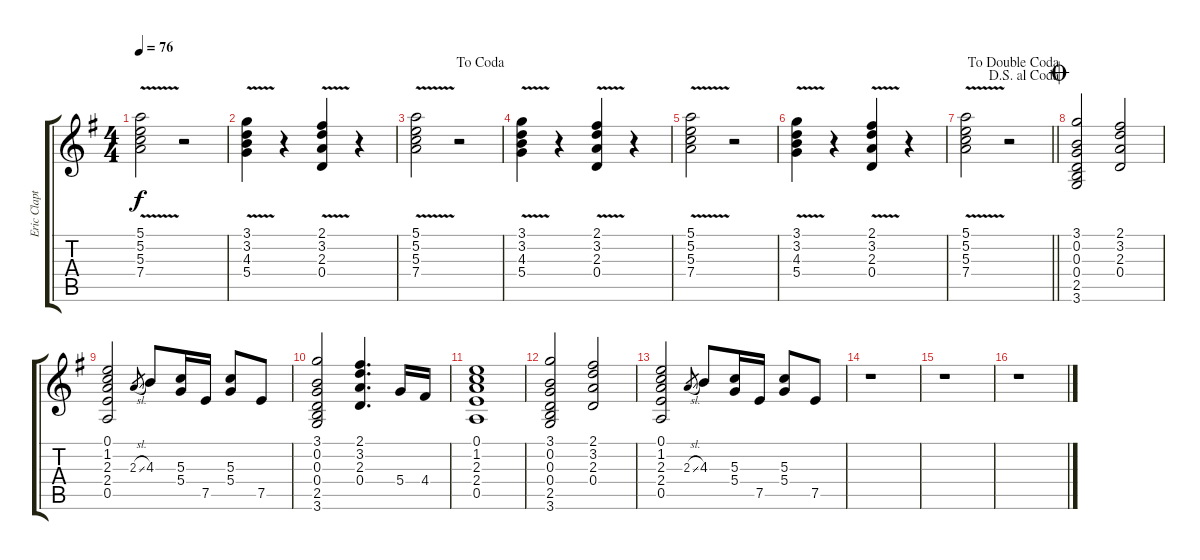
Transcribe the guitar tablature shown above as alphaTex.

\track ("Eric Clapton (Clean Gtr.)" "Eric Clapt") {instrument electricguitarclean}
\staff {score tabs}
\tuning (E4 B3 G3 D3 A2 E2) {hide}
\ts (4 4)
\tempo 76
\clef g2
\ks g
(5.1{v} 5.2{v} 5.3{v} 7.4{v}).2{dy f} r.2 |
(3.1{v} 3.2{v} 4.3{v} 5.4{v}).4 r.4 (2.1{v} 3.2{v} 2.3{v} 0.4{v}).4 r.4 |
\jump dacoda
(5.1{v} 5.2{v} 5.3{v} 7.4{v}).2 r.2 |
(3.1{v} 3.2{v} 4.3{v} 5.4{v}).4 r.4 (2.1{v} 3.2{v} 2.3{v} 0.4{v}).4 r.4 |
(5.1{v} 5.2{v} 5.3{v} 7.4{v}).2 r.2 |
(3.1{v} 3.2{v} 4.3{v} 5.4{v}).4 r.4 (2.1{v} 3.2{v} 2.3{v} 0.4{v}).4 r.4 |
\jump dalsegnoalcoda
\jump dadoublecoda
\barLineRight lightlight
(5.1{v} 5.2{v} 5.3{v} 7.4{v}).2 r.2 |
\jump coda
(3.1 0.2 0.3 0.4 2.5 3.6).2 (2.1 3.2 2.3 0.4).2 |
(0.1 1.2 2.3 2.4 0.5).2 2.3{sl}.8{gr} 4.3.8 (5.3 5.4).16 7.5.16 (5.3 5.4).8 7.5.8 |
(3.1 0.2 0.3 0.4 2.5 3.6).2 (2.1 3.2 2.3 0.4).4{d} 5.4.16 4.4.16 |
(0.1 1.2 2.3 2.4 0.5).1 |
(3.1 0.2 0.3 0.4 2.5 3.6).2 (2.1 3.2 2.3 0.4).2 |
(0.1 1.2 2.3 2.4 0.5).2 2.3{sl}.8{gr} 4.3.8 (5.3 5.4).16 7.5.16 (5.3 5.4).8 7.5.8 |
r.1 |
r.1 |
r.1
